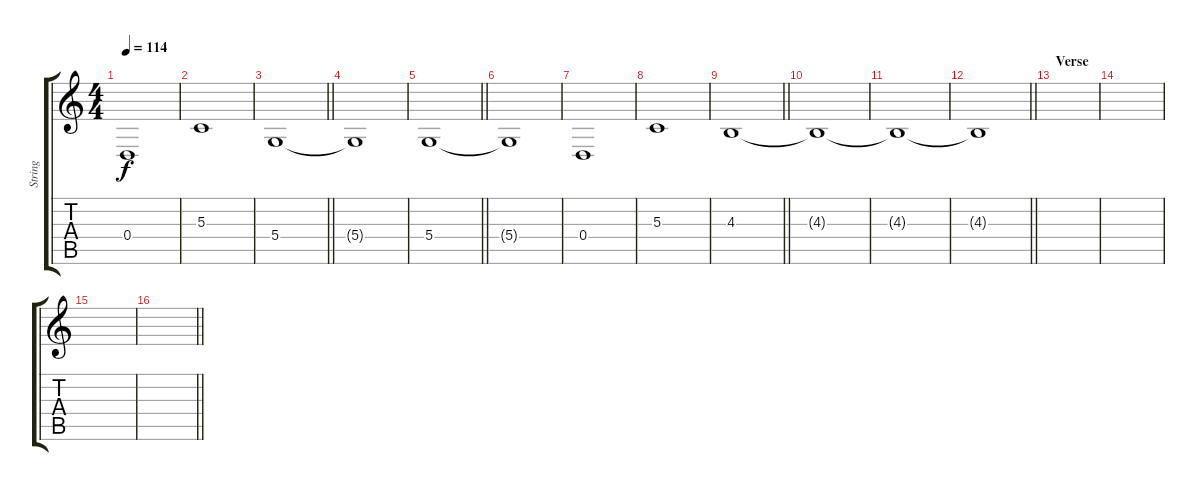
\track ("String" "String") {instrument stringensemble2}
\staff {score tabs}
\tuning (E4 B3 G3 D3 A2 E2) {hide}
\ts (4 4)
\tempo 114
\clef g2
\ks c
0.4.1{dy f} |
5.3.1 |
\barLineRight lightlight
5.4.1 |
5.4{t}.1 |
\barLineRight lightlight
5.4.1 |
5.4{t}.1 |
0.4.1 |
5.3.1 |
\barLineRight lightlight
4.3.1 |
4.3{t}.1 |
4.3{t}.1 |
\barLineRight lightlight
4.3{t}.1 |
\section ("" "Verse")
|
|
|
\barLineRight lightlight
